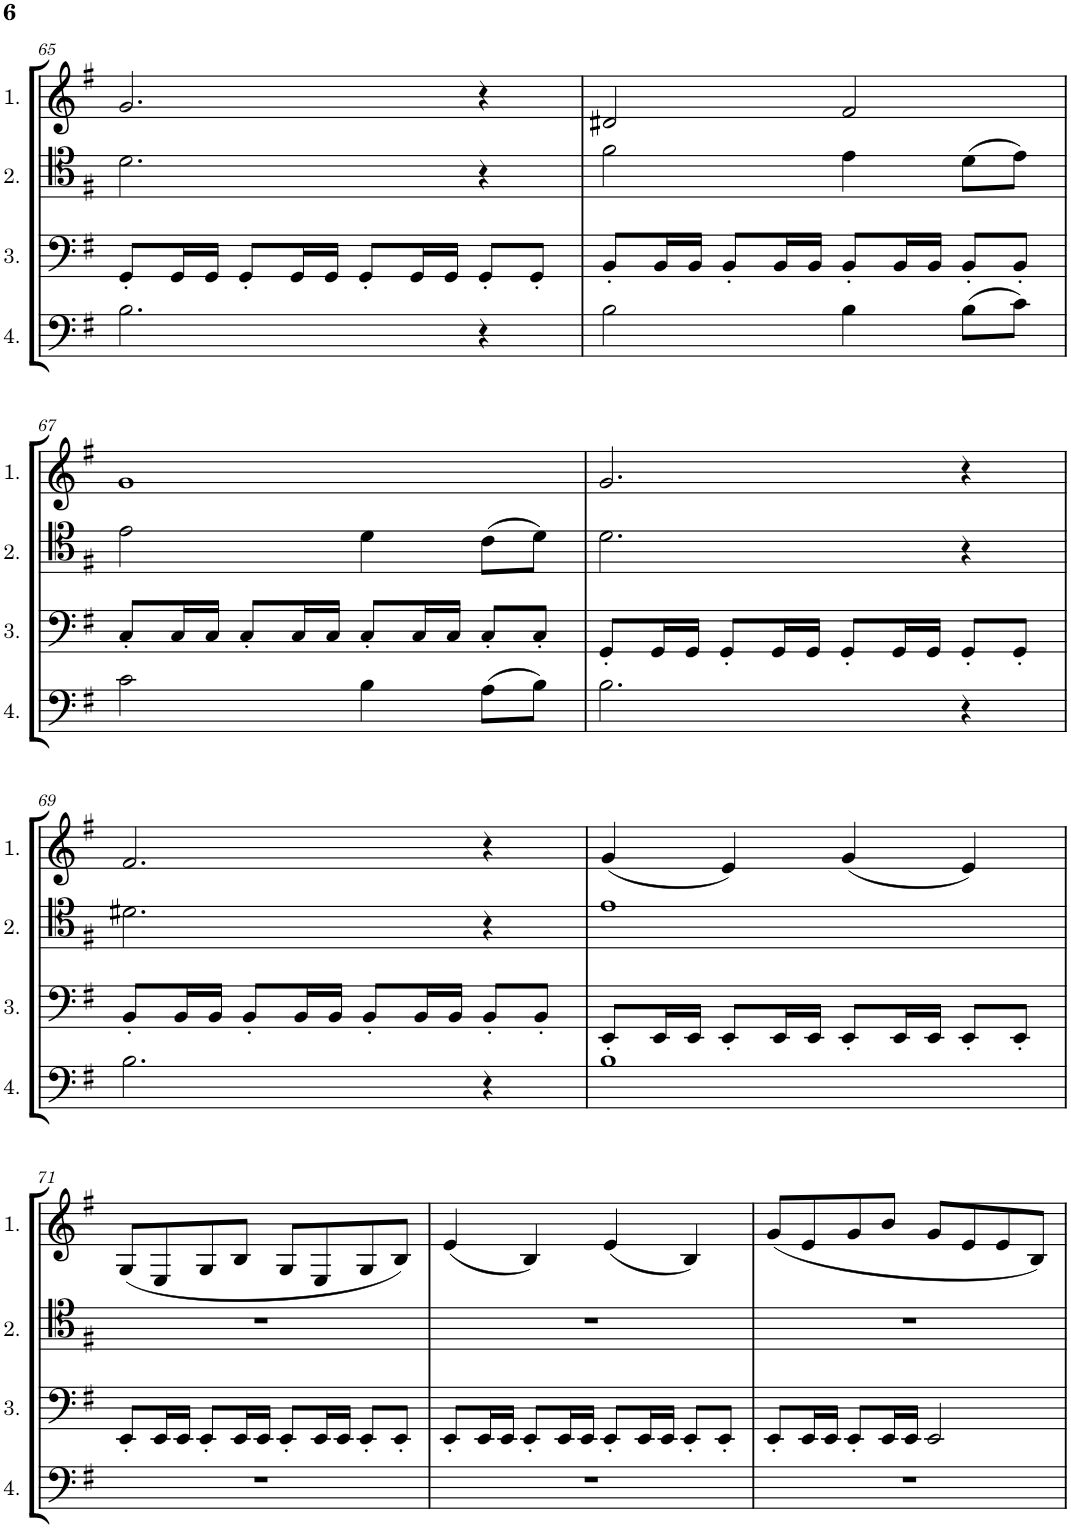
**kern	**kern	**kern	**kern
*part4	*part3	*part2	*part1
*staff4	*staff3	*staff2	*staff1
*I"Cello 4	*I"Cello 3	*I"Cello 2	*I"Cello 1
!!LO:PB:g=z
*clefF4	*clefF4	*clefC4	*clefG2
*k[f#]	*k[f#]	*k[f#]	*k[f#]
*M4/4	*M4/4	*M4/4	*M4/4
=65	=65	=65	=65
2.B\	8GG'/L	2.d\	2.g/
.	16GG/L	.	.
.	16GG/JJ	.	.
.	8GG'/L	.	.
.	16GG/L	.	.
.	16GG/JJ	.	.
.	8GG'/L	.	.
.	16GG/L	.	.
.	16GG/JJ	.	.
4r	8GG'/L	4r	4r
.	8GG'/J	.	.
=66	=66	=66	=66
2B\	8BB'/L	2f#\	2d#X/
.	16BB/L	.	.
.	16BB/JJ	.	.
.	8BB'/L	.	.
.	16BB/L	.	.
.	16BB/JJ	.	.
4B\	8BB'/L	4e\	2f#/
.	16BB/L	.	.
.	16BB/JJ	.	.
(8B\L	8BB'/L	(8d\L	.
8c\J)	8BB'/J	8e\J)	.
!!LO:LB:g=z
=67	=67	=67	=67
2c\	8C'/L	2e\	1g
.	16C/L	.	.
.	16C/JJ	.	.
.	8C'/L	.	.
.	16C/L	.	.
.	16C/JJ	.	.
4B\	8C'/L	4d\	.
.	16C/L	.	.
.	16C/JJ	.	.
(8A\L	8C'/L	(8c\L	.
8B\J)	8C'/J	8d\J)	.
=68	=68	=68	=68
2.B\	8GG'/L	2.d\	2.g/
.	16GG/L	.	.
.	16GG/JJ	.	.
.	8GG'/L	.	.
.	16GG/L	.	.
.	16GG/JJ	.	.
.	8GG'/L	.	.
.	16GG/L	.	.
.	16GG/JJ	.	.
4r	8GG'/L	4r	4r
.	8GG'/J	.	.
!!LO:LB:g=z
=69	=69	=69	=69
2.B\	8BB'/L	2.d#X\	2.f#/
.	16BB/L	.	.
.	16BB/JJ	.	.
.	8BB'/L	.	.
.	16BB/L	.	.
.	16BB/JJ	.	.
.	8BB'/L	.	.
.	16BB/L	.	.
.	16BB/JJ	.	.
4r	8BB'/L	4r	4r
.	8BB'/J	.	.
=70	=70	=70	=70
1B	8EE'/L	1e	(4g/
.	16EE/L	.	.
.	16EE/JJ	.	.
.	8EE'/L	.	4e/)
.	16EE/L	.	.
.	16EE/JJ	.	.
.	8EE'/L	.	(4g/
.	16EE/L	.	.
.	16EE/JJ	.	.
.	8EE'/L	.	4e/)
.	8EE'/J	.	.
!!LO:LB:g=z
=71	=71	=71	=71
1r	8EE'/L	1r	(8G/L
.	16EE/L	.	8E/
.	16EE/JJ	.	.
.	8EE'/L	.	8G/
.	16EE/L	.	8B/J
.	16EE/JJ	.	.
.	8EE'/L	.	8G/L
.	16EE/L	.	8E/
.	16EE/JJ	.	.
.	8EE'/L	.	8G/
.	8EE'/J	.	8B/J)
=72	=72	=72	=72
1r	8EE'/L	1r	(4e/
.	16EE/L	.	.
.	16EE/JJ	.	.
.	8EE'/L	.	4B/)
.	16EE/L	.	.
.	16EE/JJ	.	.
.	8EE'/L	.	(4e/
.	16EE/L	.	.
.	16EE/JJ	.	.
.	8EE'/L	.	4B/)
.	8EE'/J	.	.
=73	=73	=73	=73
1r	8EE'/L	1r	(8g/L
.	16EE/L	.	8e/
.	16EE/JJ	.	.
.	8EE'/L	.	8g/
.	16EE/L	.	8b/J
.	16EE/JJ	.	.
.	2EE/	.	8g/L
.	.	.	8e/
.	.	.	8e/
.	.	.	8B/J)
=	=	=	=
*-	*-	*-	*-
